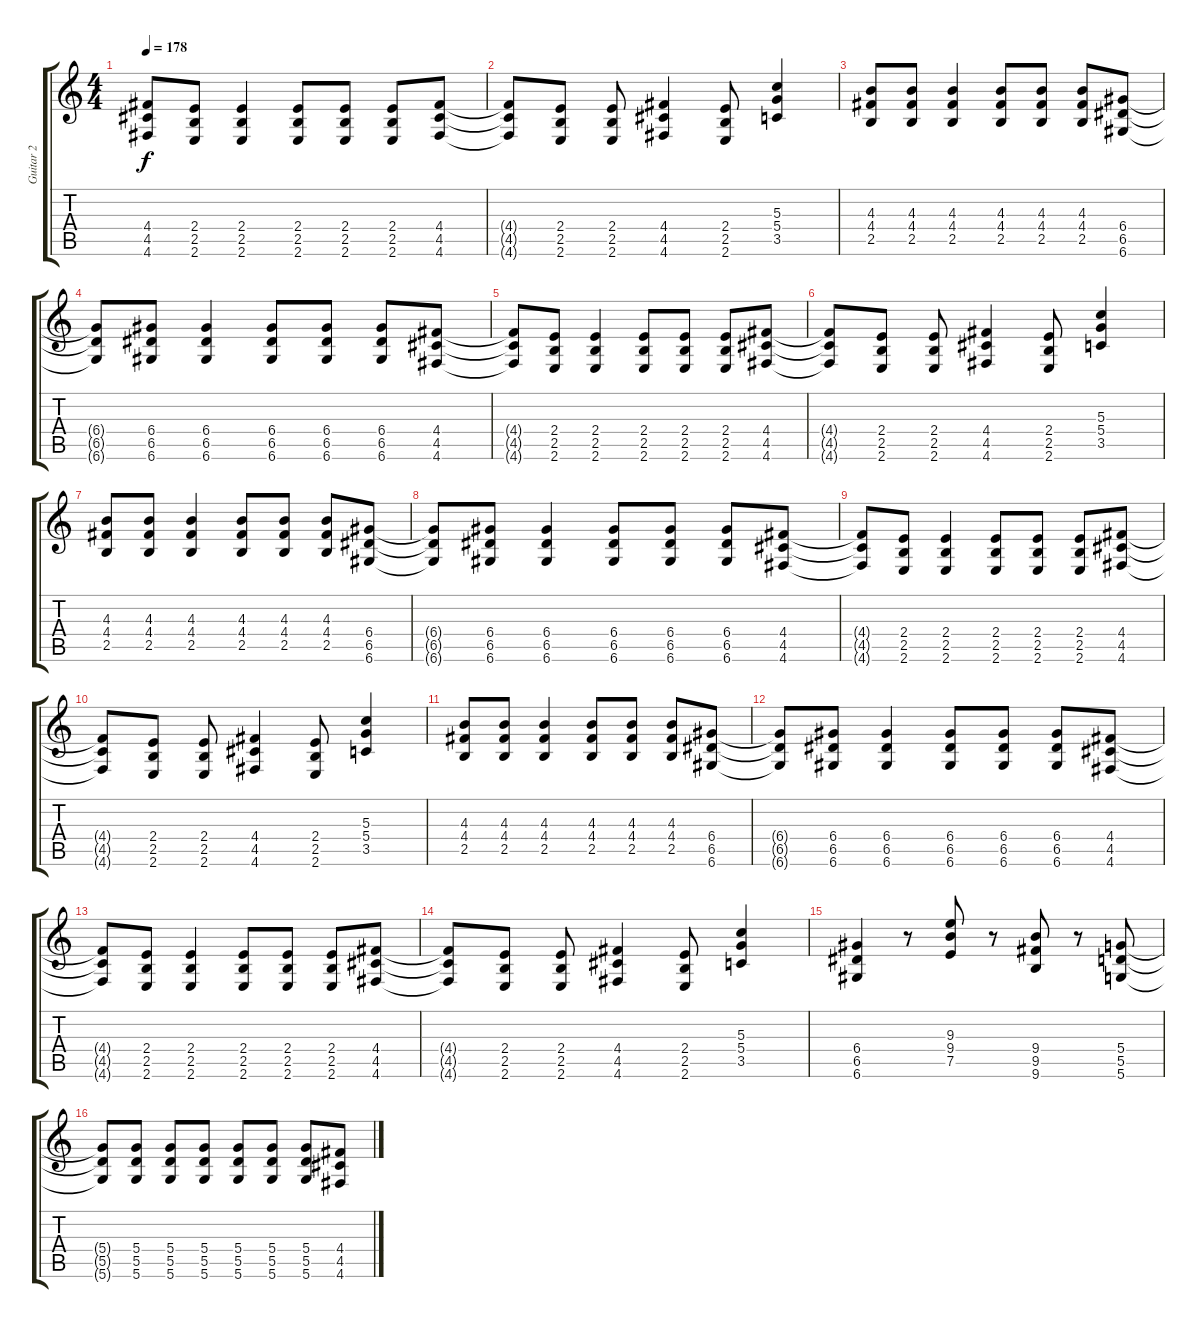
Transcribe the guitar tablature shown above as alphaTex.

\track ("Guitar 2" "Guitar 2") {instrument distortionguitar}
\staff {score tabs}
\tuning (E4 B3 G3 D3 A2 D2) {hide}
\ts (4 4)
\tempo 178
\clef g2
\ks c
(4.4{t} 4.5{t} 4.6{t}).8{dy f} (2.4 2.5 2.6).8 (2.4 2.5 2.6).4 (2.4 2.5 2.6).8 (2.4 2.5 2.6).8 (2.4 2.5 2.6).8 (4.4 4.5 4.6).8 |
(4.4{t} 4.5{t} 4.6{t}).8 (2.4 2.5 2.6).8 (2.4 2.5 2.6).8 (4.4 4.5 4.6).4 (2.4 2.5 2.6).8 (5.3 5.4 3.5).4 |
(4.3 4.4 2.5).8 (4.3 4.4 2.5).8 (4.3 4.4 2.5).4 (4.3 4.4 2.5).8 (4.3 4.4 2.5).8 (4.3 4.4 2.5).8 (6.4 6.5 6.6).8 |
(6.4{t} 6.5{t} 6.6{t}).8 (6.4 6.5 6.6).8 (6.4 6.5 6.6).4 (6.4 6.5 6.6).8 (6.4 6.5 6.6).8 (6.4 6.5 6.6).8 (4.4 4.5 4.6).8 |
(4.4{t} 4.5{t} 4.6{t}).8 (2.4 2.5 2.6).8 (2.4 2.5 2.6).4 (2.4 2.5 2.6).8 (2.4 2.5 2.6).8 (2.4 2.5 2.6).8 (4.4 4.5 4.6).8 |
(4.4{t} 4.5{t} 4.6{t}).8 (2.4 2.5 2.6).8 (2.4 2.5 2.6).8 (4.4 4.5 4.6).4 (2.4 2.5 2.6).8 (5.3 5.4 3.5).4 |
(4.3 4.4 2.5).8 (4.3 4.4 2.5).8 (4.3 4.4 2.5).4 (4.3 4.4 2.5).8 (4.3 4.4 2.5).8 (4.3 4.4 2.5).8 (6.4 6.5 6.6).8 |
(6.4{t} 6.5{t} 6.6{t}).8 (6.4 6.5 6.6).8 (6.4 6.5 6.6).4 (6.4 6.5 6.6).8 (6.4 6.5 6.6).8 (6.4 6.5 6.6).8 (4.4 4.5 4.6).8 |
(4.4{t} 4.5{t} 4.6{t}).8 (2.4 2.5 2.6).8 (2.4 2.5 2.6).4 (2.4 2.5 2.6).8 (2.4 2.5 2.6).8 (2.4 2.5 2.6).8 (4.4 4.5 4.6).8 |
(4.4{t} 4.5{t} 4.6{t}).8 (2.4 2.5 2.6).8 (2.4 2.5 2.6).8 (4.4 4.5 4.6).4 (2.4 2.5 2.6).8 (5.3 5.4 3.5).4 |
(4.3 4.4 2.5).8 (4.3 4.4 2.5).8 (4.3 4.4 2.5).4 (4.3 4.4 2.5).8 (4.3 4.4 2.5).8 (4.3 4.4 2.5).8 (6.4 6.5 6.6).8 |
(6.4{t} 6.5{t} 6.6{t}).8 (6.4 6.5 6.6).8 (6.4 6.5 6.6).4 (6.4 6.5 6.6).8 (6.4 6.5 6.6).8 (6.4 6.5 6.6).8 (4.4 4.5 4.6).8 |
(4.4{t} 4.5{t} 4.6{t}).8 (2.4 2.5 2.6).8 (2.4 2.5 2.6).4 (2.4 2.5 2.6).8 (2.4 2.5 2.6).8 (2.4 2.5 2.6).8 (4.4 4.5 4.6).8 |
(4.4{t} 4.5{t} 4.6{t}).8 (2.4 2.5 2.6).8 (2.4 2.5 2.6).8 (4.4 4.5 4.6).4 (2.4 2.5 2.6).8 (5.3 5.4 3.5).4 |
(6.4 6.5 6.6).4 r.8 (9.3 9.4 7.5).8 r.8 (9.4 9.5 9.6).8 r.8 (5.4 5.5 5.6).8 |
(5.4{t} 5.5{t} 5.6{t}).8 (5.4 5.5 5.6).8 (5.4 5.5 5.6).8 (5.4 5.5 5.6).8 (5.4 5.5 5.6).8 (5.4 5.5 5.6).8 (5.4 5.5 5.6).8 (4.4 4.5 4.6).8
